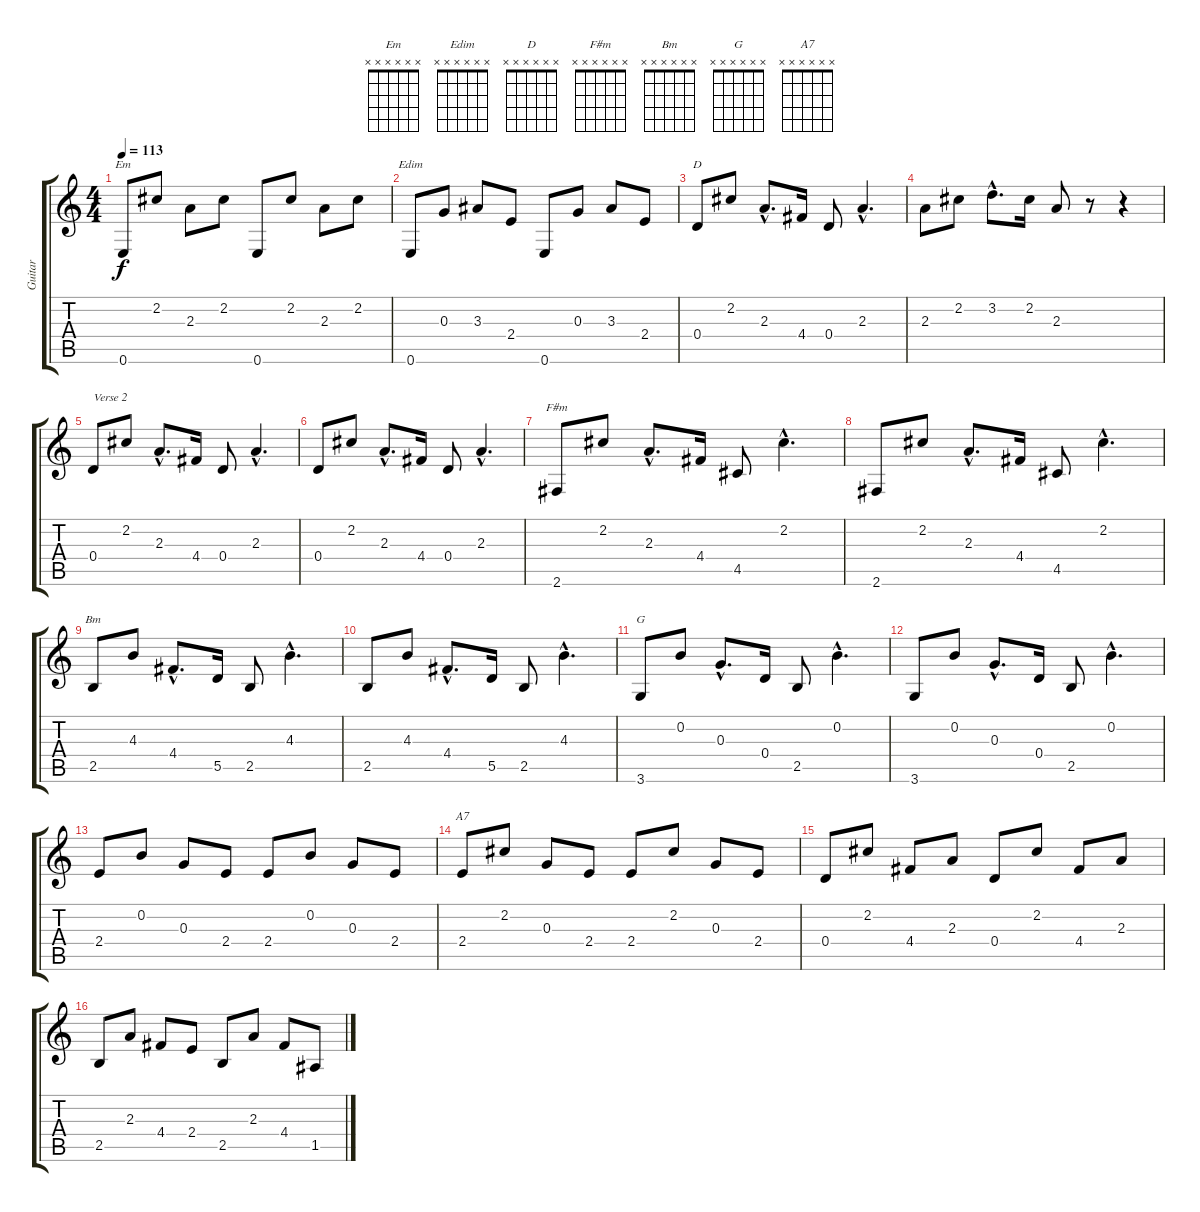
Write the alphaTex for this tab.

\track ("Guitar" "Guitar") {instrument electricguitarclean}
\staff {score tabs}
\tuning (E4 B3 G3 D3 A2 E2) {hide}
\chord ("Em" x x x x x x)
\chord ("Edim" x x x x x x)
\chord ("D" x x x x x x)
\chord ("F#m" x x x x x x)
\chord ("Bm" x x x x x x)
\chord ("G" x x x x x x)
\chord ("A7" x x x x x x)
\ts (4 4)
\tempo 113
\clef g2
\ks c
0.6.8{ch "Em" dy f} 2.2.8 2.3.8 2.2.8 0.6.8 2.2.8 2.3.8 2.2.8 |
0.6.8{ch "Edim"} 0.3.8 3.3.8 2.4.8 0.6.8 0.3.8 3.3.8 2.4.8 |
0.4.8{ch "D"} 2.2.8 2.3{hac}.8{d} 4.4.16 0.4.8 2.3{hac}.4{d} |
2.3.8 2.2.8 3.2{hac}.8{d} 2.2.16 2.3.8 r.8 r.4 |
0.4.8{txt "Verse 2"} 2.2.8 2.3{hac}.8{d} 4.4.16 0.4.8 2.3{hac}.4{d} |
0.4.8 2.2.8 2.3{hac}.8{d} 4.4.16 0.4.8 2.3{hac}.4{d} |
2.6.8{ch "F#m"} 2.2.8 2.3{hac}.8{d} 4.4.16 4.5.8 2.2{hac}.4{d} |
2.6.8 2.2.8 2.3{hac}.8{d} 4.4.16 4.5.8 2.2{hac}.4{d} |
2.5.8{ch "Bm"} 4.3.8 4.4{hac}.8{d} 5.5.16 2.5.8 4.3{hac}.4{d} |
2.5.8 4.3.8 4.4{hac}.8{d} 5.5.16 2.5.8 4.3{hac}.4{d} |
3.6.8{ch "G"} 0.2.8 0.3{hac}.8{d} 0.4.16 2.5.8 0.2{hac}.4{d} |
3.6.8 0.2.8 0.3{hac}.8{d} 0.4.16 2.5.8 0.2{hac}.4{d} |
2.4.8 0.2.8 0.3.8 2.4.8 2.4.8 0.2.8 0.3.8 2.4.8 |
2.4.8{ch "A7"} 2.2.8 0.3.8 2.4.8 2.4.8 2.2.8 0.3.8 2.4.8 |
0.4.8 2.2.8 4.4.8 2.3.8 0.4.8 2.2.8 4.4.8 2.3.8 |
2.5.8 2.3.8 4.4.8 2.4.8 2.5.8 2.3.8 4.4.8 1.5.8
